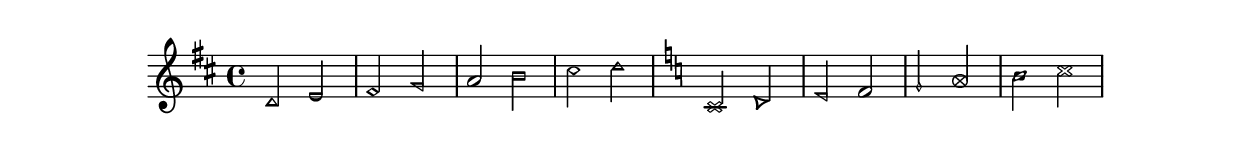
%% Do not edit this file; it is auto-generated from LSR http://lsr.dsi.unimi.it
%% This file is in the public domain.
\version "2.11.53"

\header {
  lsrtags = "pitches, editorial-annotations"

  doctitle = "Applying note head styles depending on the step of the scale"
  doctitlees = "Aplicar estilos de cabeza según la nota de la escala"
  texidoces = "
La propiedad @code{shapeNoteStyles} se puede usar para definir varios
estilos de cabezas de nota para cada grado de la escala (según esté
establecido por la armadura o por la propiedad \"tonic\"). Esta
propiedad requiere un conjunto de símbolos, que pueden ser puramente
arbitrarios (se permiten expresiones geométricas como @code{triangle},
triángulo, @code{cross}, aspas, y @code{xcircle}, círculo con aspas) o
basados en una antigua tradición americana de grabado (ciertos nombres
de nota latinos trambién se permiten).

Dicho esto, para imitar antiguos cancioneros americanos, existen
varios estilos predefinidos de cabezas de nota disponibles a través de
instrucciones de abreviatura como @code{\aikenHeads} o
@code{\sacredHarpHeads}.

Este ejemplo muestra distintas formas de obtener cabezas de notas con
forma, y muestra la capacidad de transportar una melodía sin perder la
correspondencia entre las funciones armónicas y los estilos de cabezas
de nota.

"

  texidoc = "
The @code{shapeNoteStyles} property can be used to define various note
head styles for each step of the scale (as set by the key signature or
the \"tonic\" property). This property requires a set of symbols, which
can be purely arbitrary (geometrical expressions such as
@code{triangle}, @code{cross}, and @code{xcircle} are allowed) or based
on old American engraving tradition (some latin note names are also
allowed).

That said, to imitate old American song books, there are several
predefined note head styles available through shortcut commands such as
@code{\\aikenHeads} or @code{\\sacredHarpHeads}.

This example shows different ways to obtain shape note heads, and
demonstrates the ability to transpose a melody without losing the
correspondence between harmonic functions and note head styles. 

"
  doctitle = "Applying note head styles depending on the step of the scale"
} % begin verbatim
fragment = {
  \key c \major
  c2 d
  e2 f
  g2 a
  b2 c
}

\score {
  \new Staff {
    \transpose c d 
    \relative c' {
      \set shapeNoteStyles = #'#(do re mi fa #f la ti)
      \fragment
    }
    
    \relative c' {
      \set shapeNoteStyles  = #'#(cross triangle fa #f mensural xcircle diamond)
      \fragment
    }
  }
}

